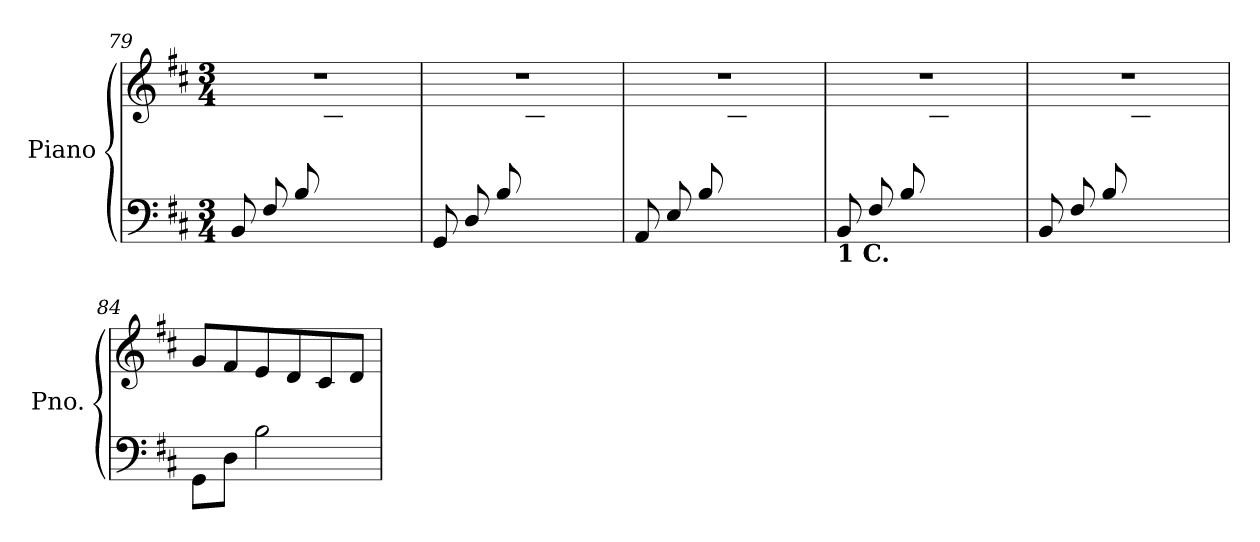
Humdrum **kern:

**kern	**kern	**dynam
*part1	*part1	*part1
*staff2	*staff1	*staff1/2
*I"Piano	*	*
*I'Pno.	*	*
*clefF4	*clefG2	*
*k[f#c#]	*k[f#c#]	*
*M3/4	*M3/4	*
=79	=79	=79
*	*^	*
(>8BB/L	2.r	4.ryy	.
8F#/	.	.	.
8B/	.	.	.
4.ryy	.	8c#\	.
.	.	8d\	.
.	.	8f#\J)	.
=80	=80	=80	=80
(>8GG/L	2.r	4.ryy	.
8D/	.	.	.
8B/	.	.	.
4.ryy	.	8c#\	.
.	.	8d\	.
.	.	8f#\J)	.
=81	=81	=81	=81
(>8AA/L	2.r	4.ryy	.
8E/	.	.	.
8B/	.	.	.
4.ryy	.	8c#\	.
.	.	8d\	.
.	.	8f#\J)	.
!!LO:LB:g=z	!!
=82	=82	=82	=82
!LO:TX:b:B:t=1 C.	!	!	!
!	!	!	!LO:DY:b
(>8BB/L	2.r	4.ryy	other-dynamics
8F#/	.	.	.
8B/	.	.	.
4.ryy	.	8c#\	.
.	.	8d\	.
.	.	8f#\J)	.
=83	=83	=83	=83
8BB/L	2.r	4.ryy	.
8F#/	.	.	.
8B/	.	.	.
4.ryy	.	8c#\	.
.	.	8d\	.
.	.	8f#\J	.
*	*v	*v	*
=84	=84	=84
8GG\L	8g/L	.
8D\J	8f#/	.
2B\	8e/	.
.	8d/	.
.	8c#/	.
.	8d/J	.
=	=	=
*-	*-	*-
